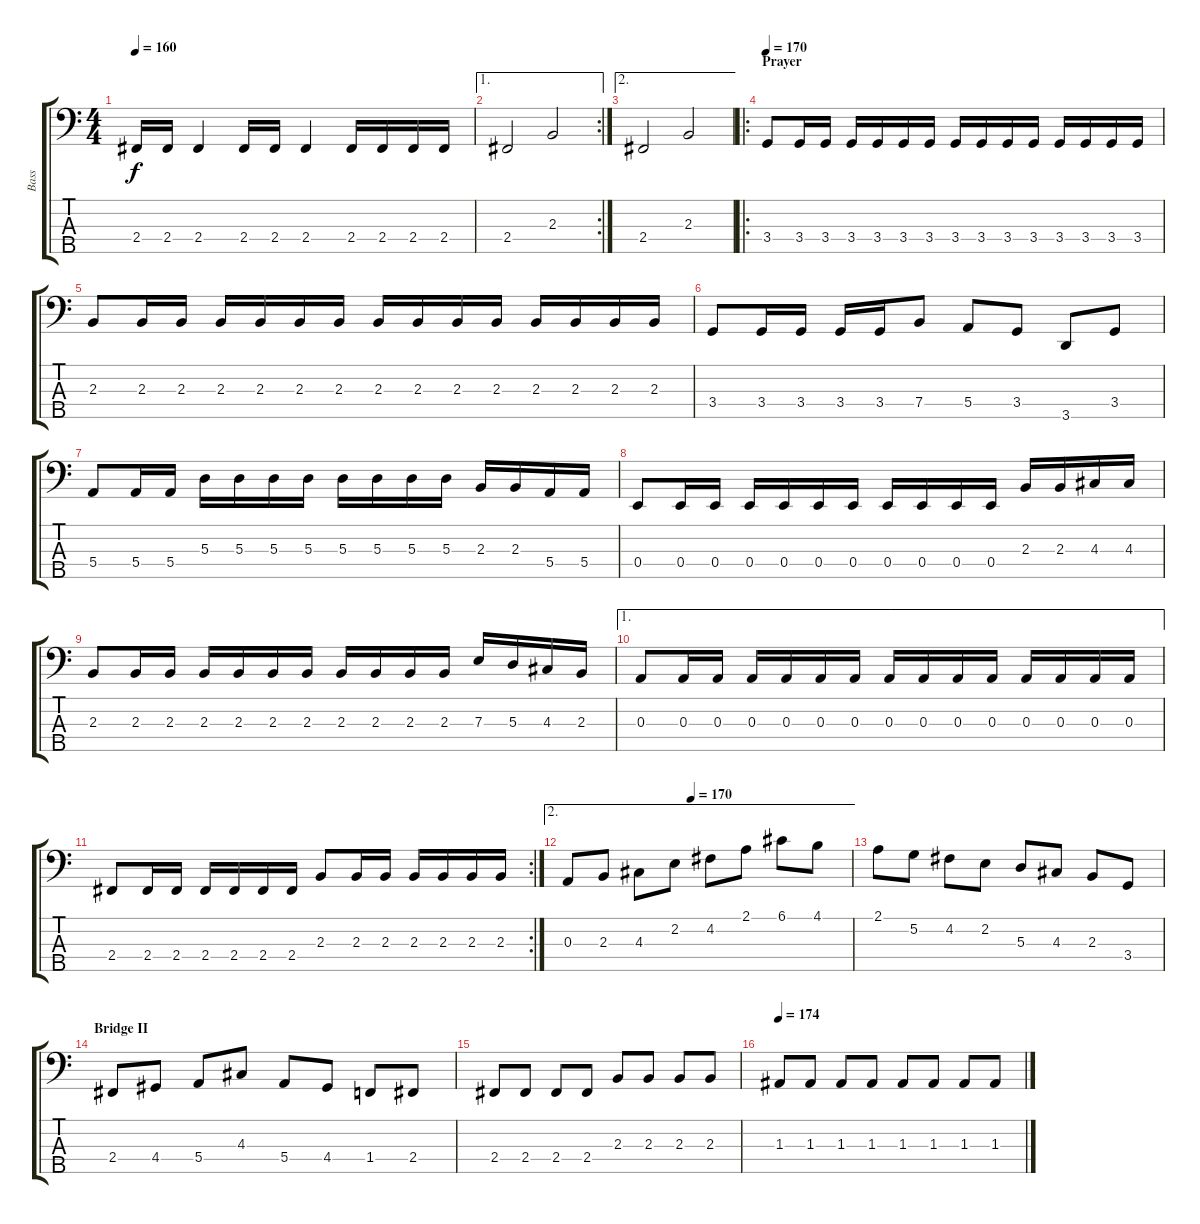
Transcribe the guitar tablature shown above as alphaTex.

\track ("Bass" "Bass") {instrument electricbassfinger}
\staff {score tabs}
\tuning (G2 D2 A1 E1 B0) {hide}
\ts (4 4)
\tempo 160
\clef f4
\ks c
2.4.16{dy f} 2.4.16 2.4.4 2.4.16 2.4.16 2.4.4 2.4.16 2.4.16 2.4.16 2.4.16 |
\ae 1
\rc 2
2.4.2 2.3.2 |
\ae 2
2.4.2 2.3.2 |
\ro
\section ("" "Prayer")
\tempo 170
3.4.8 3.4.16 3.4.16 3.4.16 3.4.16 3.4.16 3.4.16 3.4.16 3.4.16 3.4.16 3.4.16 3.4.16 3.4.16 3.4.16 3.4.16 |
2.3.8 2.3.16 2.3.16 2.3.16 2.3.16 2.3.16 2.3.16 2.3.16 2.3.16 2.3.16 2.3.16 2.3.16 2.3.16 2.3.16 2.3.16 |
3.4.8 3.4.16 3.4.16 3.4.16 3.4.16 7.4.8 5.4.8 3.4.8 3.5.8 3.4.8 |
5.4.8 5.4.16 5.4.16 5.3.16 5.3.16 5.3.16 5.3.16 5.3.16 5.3.16 5.3.16 5.3.16 2.3.16 2.3.16 5.4.16 5.4.16 |
0.4.8 0.4.16 0.4.16 0.4.16 0.4.16 0.4.16 0.4.16 0.4.16 0.4.16 0.4.16 0.4.16 2.3.16 2.3.16 4.3.16 4.3.16 |
2.3.8 2.3.16 2.3.16 2.3.16 2.3.16 2.3.16 2.3.16 2.3.16 2.3.16 2.3.16 2.3.16 7.3.16 5.3.16 4.3.16 2.3.16 |
\ae 1
0.3.8 0.3.16 0.3.16 0.3.16 0.3.16 0.3.16 0.3.16 0.3.16 0.3.16 0.3.16 0.3.16 0.3.16 0.3.16 0.3.16 0.3.16 |
\rc 2
2.4.8 2.4.16 2.4.16 2.4.16 2.4.16 2.4.16 2.4.16 2.3.8 2.3.16 2.3.16 2.3.16 2.3.16 2.3.16 2.3.16 |
\ae 2
\tempo (170 0.4375)
0.3.8 2.3.8 4.3.8 2.2.8 4.2.8 2.1.8 6.1.8 4.1.8 |
2.1.8 5.2.8 4.2.8 2.2.8 5.3.8 4.3.8 2.3.8 3.4.8 |
\section ("" "Bridge II")
2.4.8 4.4.8 5.4.8 4.3.8 5.4.8 4.4.8 1.4.8 2.4.8 |
2.4.8 2.4.8 2.4.8 2.4.8 2.3.8 2.3.8 2.3.8 2.3.8 |
\tempo 174
1.3.8 1.3.8 1.3.8 1.3.8 1.3.8 1.3.8 1.3.8 1.3.8
